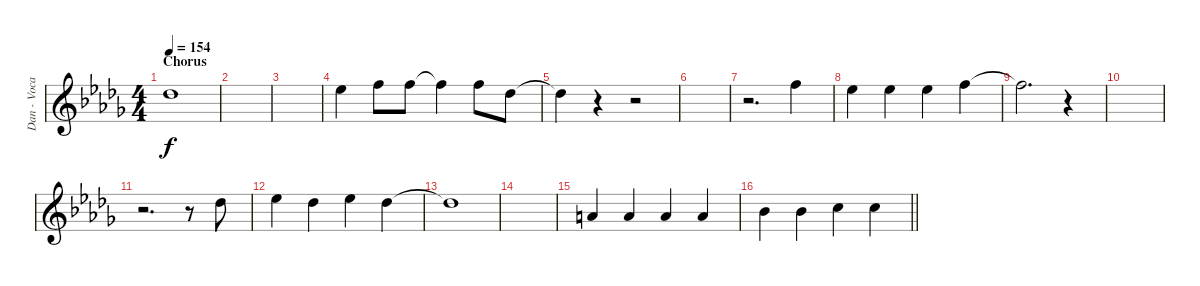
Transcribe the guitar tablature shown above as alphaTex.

\track ("Dan - Vocals" "Dan - Voca") {instrument overdrivenguitar}
\staff {score}
\tuning (E4 B3 G3 D3 A2 E2) {hide}
\ts (4 4)
\section ("" "Chorus")
\tempo 154
\clef g2
\ks db
2.2.1{dy f} |
|
|
4.2.4 1.1.8 1.1.8 1.1{t}.4 1.1.8 2.2.8 |
2.2{t}.4 r.4 r.2 |
|
r.2{d} 1.1.4 |
4.2.4 8.3.4 4.2.4 1.1.4 |
1.1{t}.2{d} r.4 |
|
r.2{d} r.8 2.2.8 |
4.2.4 2.2.4 4.2.4 2.2.4 |
2.2{t}.1 |
|
2.3.4 2.3.4 2.3.4 2.3.4 |
\barLineRight lightlight
3.3.4 3.3.4 1.2.4 1.2.4
